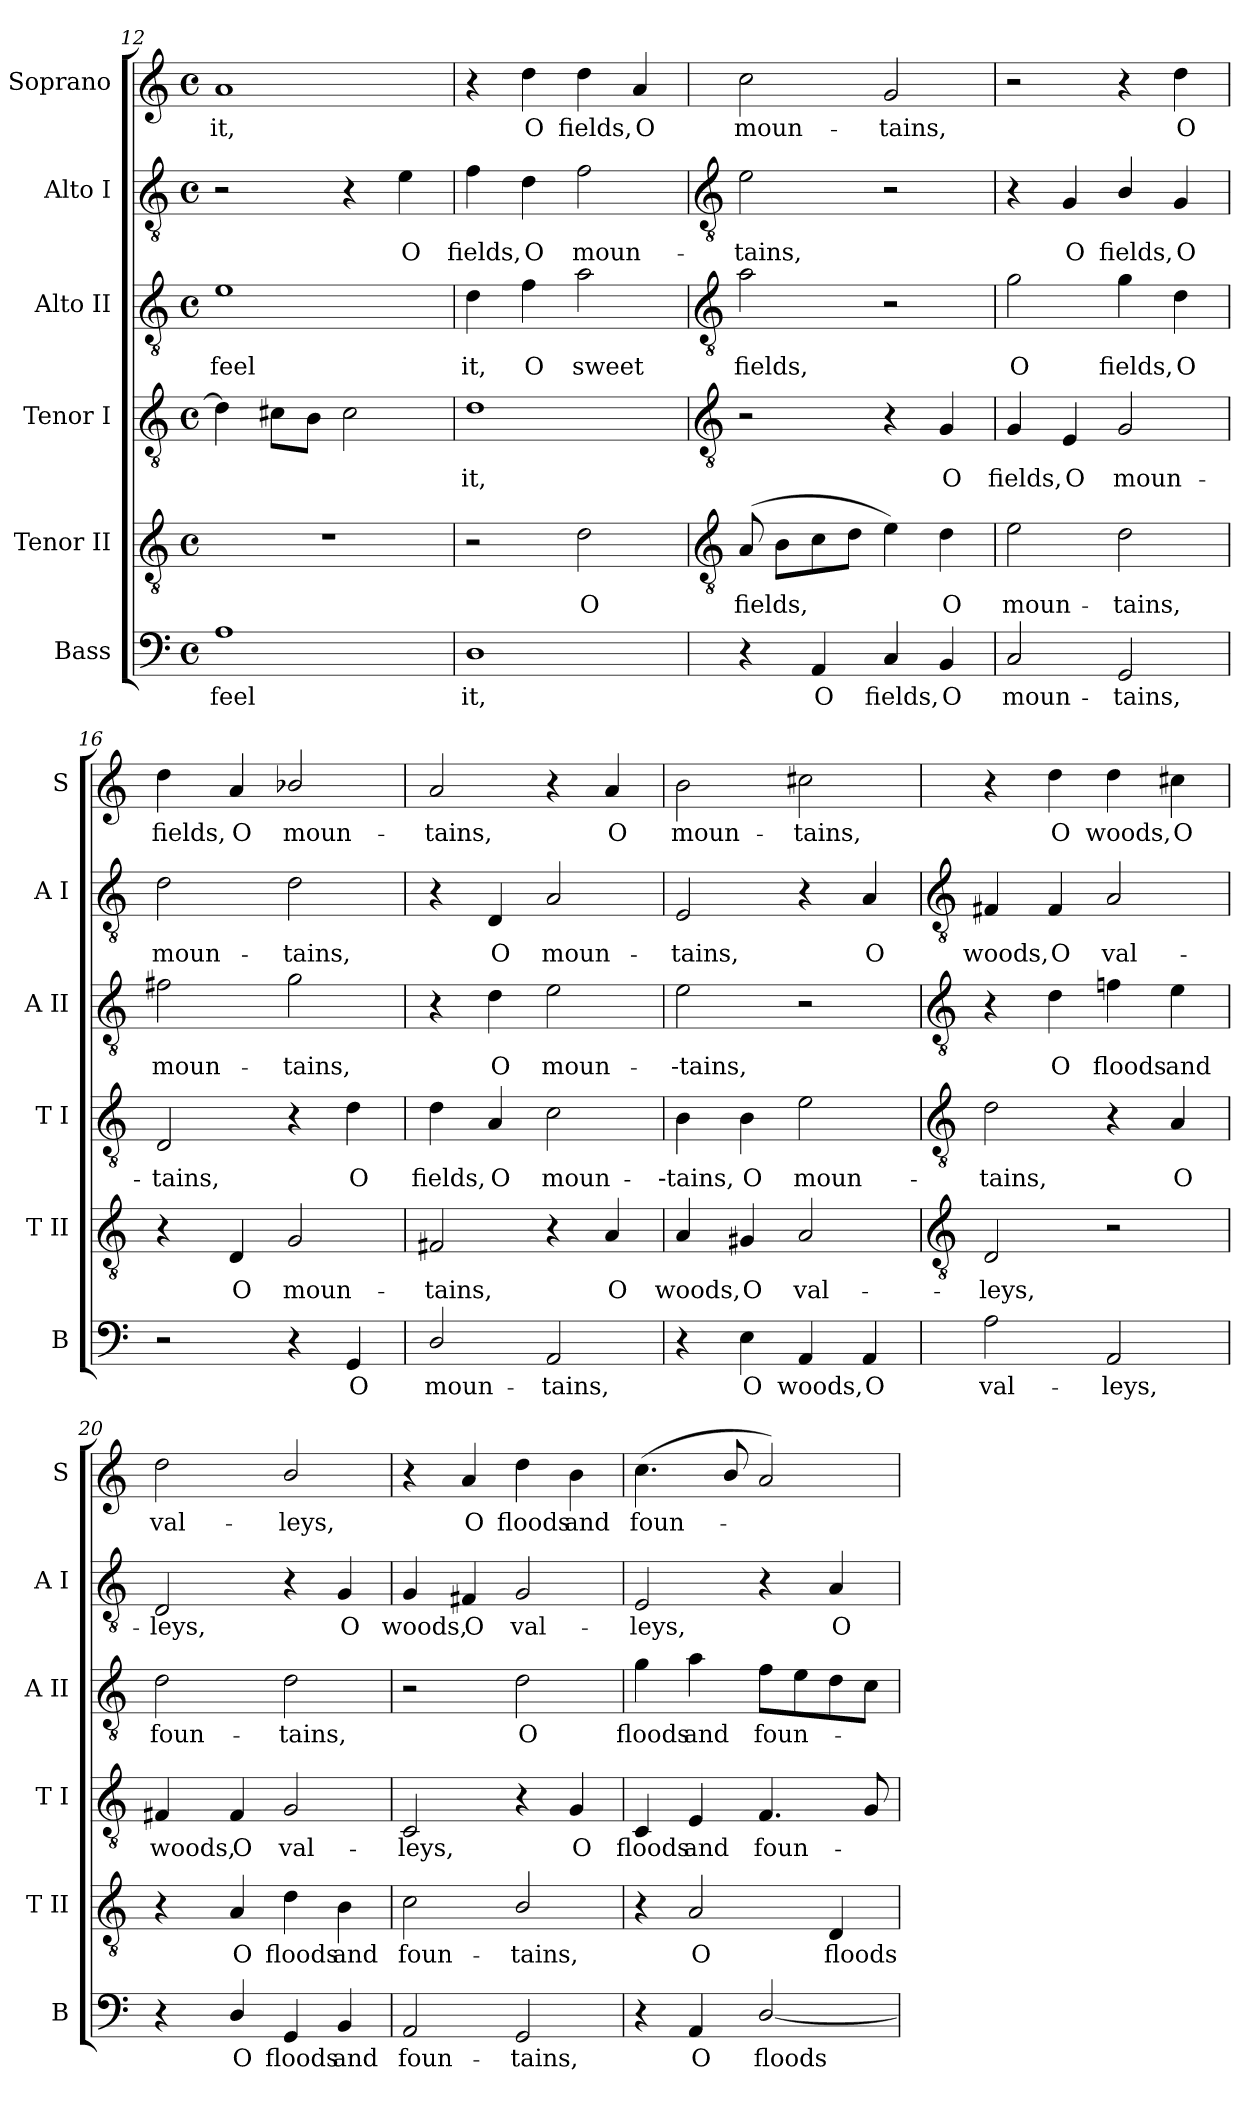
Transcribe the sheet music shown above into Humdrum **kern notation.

**kern	**text	**kern	**text	**kern	**text	**kern	**text	**kern	**text	**kern	**text
*part6	*part6	*part5	*part5	*part4	*part4	*part3	*part3	*part2	*part2	*part1	*part1
*staff6	*staff6	*staff5	*staff5	*staff4	*staff4	*staff3	*staff3	*staff2	*staff2	*staff1	*staff1
*I"Bass	*	*I"Tenor II	*	*I"Tenor I	*	*I"Alto II	*	*I"Alto I	*	*I"Soprano	*
*I'B	*	*I'T II	*	*I'T I	*	*I'A II	*	*I'A I	*	*I'S	*
*clefF4	*	*clefGv2	*	*clefGv2	*	*clefGv2	*	*clefGv2	*	*clefG2	*
*k[]	*	*k[]	*	*k[]	*	*k[]	*	*k[]	*	*k[]	*
*C:	*	*C:	*	*C:	*	*C:	*	*C:	*	*C:	*
*M4/4	*	*M4/4	*	*M4/4	*	*M4/4	*	*M4/4	*	*M4/4	*
*met(c)	*	*met(c)	*	*met(c)	*	*met(c)	*	*met(c)	*	*met(c)	*
=12	=12	=12	=12	=12	=12	=12	=12	=12	=12	=12	=12
!	!LO:LY:b	!	!	!	!	!	!LO:LY:b	!	!	!	!LO:LY:b
1A	feel	1r	.	4d]	.	1e	feel	2r	.	1a	it,
.	.	.	.	8c#XL	.	.	.	.	.	.	.
.	.	.	.	8BJ	.	.	.	.	.	.	.
.	.	.	.	2c#	.	.	.	4r	.	.	.
!	!	!	!	!	!	!	!	!	!LO:LY:b	!	!
.	.	.	.	.	.	.	.	4e	O	.	.
=13	=13	=13	=13	=13	=13	=13	=13	=13	=13	=13	=13
!	!LO:LY:b	!	!	!	!LO:LY:b	!	!LO:LY:b	!	!LO:LY:b	!	!
1D	it,	2r	.	1d	it,	4d	it,	4f	fields,	4r	.
!	!	!	!	!	!	!	!LO:LY:b	!	!LO:LY:b	!	!LO:LY:b
.	.	.	.	.	.	4f	O	4d	O	4dd	O
!	!	!	!LO:LY:b	!	!	!	!LO:LY:b	!	!LO:LY:b	!	!LO:LY:b
.	.	2d	O	.	.	2a	sweet	2f	moun-	4dd	fields,
!	!	!	!	!	!	!	!	!	!	!	!LO:LY:b
.	.	.	.	.	.	.	.	.	.	4a	O
!!LO:LB:g=z
=14	=14	=14	=14	=14	=14	=14	=14	=14	=14	=14	=14
*	*	*clefGv2	*	*clefGv2	*	*clefGv2	*	*clefGv2	*	*	*
!	!	!	!LO:LY:b	!	!	!	!LO:LY:b	!	!LO:LY:b	!	!LO:LY:b
4r	.	(>8A	fields,	2r	.	2a	fields,	2e	-tains,	2cc	moun-
.	.	8BL	.	.	.	.	.	.	.	.	.
!	!LO:LY:b	!	!	!	!	!	!	!	!	!	!
4AA	O	8c	.	.	.	.	.	.	.	.	.
.	.	8dJ	.	.	.	.	.	.	.	.	.
!	!LO:LY:b	!	!	!	!	!	!	!	!	!	!LO:LY:b
4C	fields,	4e)	.	4r	.	2r	.	2r	.	2g	-tains,
!	!LO:LY:b	!	!LO:LY:b	!	!LO:LY:b	!	!	!	!	!	!
4BB	O	4d	O	4G	O	.	.	.	.	.	.
=15	=15	=15	=15	=15	=15	=15	=15	=15	=15	=15	=15
!	!LO:LY:b	!	!LO:LY:b	!	!LO:LY:b	!	!LO:LY:b	!	!	!	!
2C	moun-	2e	moun-	4G	fields,	2g	O	4r	.	2r	.
!	!	!	!	!	!LO:LY:b	!	!	!	!LO:LY:b	!	!
.	.	.	.	4E	O	.	.	4G	O	.	.
!	!LO:LY:b	!	!LO:LY:b	!	!LO:LY:b	!	!LO:LY:b	!	!LO:LY:b	!	!
2GG	-tains,	2d	-tains,	2G	moun-	4g	fields,	4B/	fields,	4r	.
!	!	!	!	!	!	!	!LO:LY:b	!	!LO:LY:b	!	!LO:LY:b
.	.	.	.	.	.	4d	O	4G	O	4dd	O
=16	=16	=16	=16	=16	=16	=16	=16	=16	=16	=16	=16
!	!	!	!	!	!LO:LY:b	!	!LO:LY:b	!	!LO:LY:b	!	!LO:LY:b
2r	.	4r	.	2D	-tains,	2f#X	moun-	2d	moun-	4dd	fields,
!	!	!	!LO:LY:b	!	!	!	!	!	!	!	!LO:LY:b
.	.	4D	O	.	.	.	.	.	.	4a	O
!	!	!	!LO:LY:b	!	!	!	!LO:LY:b	!	!LO:LY:b	!	!LO:LY:b
4r	.	2G	moun-	4r	.	2g	-tains,	2d	-tains,	2b-X/	moun-
!	!LO:LY:b	!	!	!	!LO:LY:b	!	!	!	!	!	!
4GG	O	.	.	4d	O	.	.	.	.	.	.
=17	=17	=17	=17	=17	=17	=17	=17	=17	=17	=17	=17
!	!LO:LY:b	!	!LO:LY:b	!	!LO:LY:b	!	!	!	!	!	!LO:LY:b
2D/	moun-	2F#X	-tains,	4d	fields,	4r	.	4r	.	2a	-tains,
!	!	!	!	!	!LO:LY:b	!	!LO:LY:b	!	!LO:LY:b	!	!
.	.	.	.	4A	O	4d	O	4D	O	.	.
!	!LO:LY:b	!	!	!	!LO:LY:b	!	!LO:LY:b	!	!LO:LY:b	!	!
2AA	-tains,	4r	.	2c	moun-	2e	moun-	2A	moun-	4r	.
!	!	!	!LO:LY:b	!	!	!	!	!	!	!	!LO:LY:b
.	.	4A	O	.	.	.	.	.	.	4a	O
=18	=18	=18	=18	=18	=18	=18	=18	=18	=18	=18	=18
!	!	!	!LO:LY:b	!	!LO:LY:b	!	!LO:LY:b	!	!LO:LY:b	!	!LO:LY:b
4r	.	4A	woods,	4B	--tains,	2e	--tains,	2E	-tains,	2b	moun-
!	!LO:LY:b	!	!LO:LY:b	!	!LO:LY:b	!	!	!	!	!	!
4E	O	4G#X	O	4B	O	.	.	.	.	.	.
!	!LO:LY:b	!	!LO:LY:b	!	!LO:LY:b	!	!	!	!	!	!LO:LY:b
4AA	woods,	2A	val-	2e	moun-	2r	.	4r	.	2cc#X	-tains,
!	!LO:LY:b	!	!	!	!	!	!	!	!LO:LY:b	!	!
4AA	O	.	.	.	.	.	.	4A	O	.	.
!!LO:LB:g=z
=19	=19	=19	=19	=19	=19	=19	=19	=19	=19	=19	=19
*	*	*clefGv2	*	*clefGv2	*	*clefGv2	*	*clefGv2	*	*	*
!	!LO:LY:b	!	!LO:LY:b	!	!LO:LY:b	!	!	!	!LO:LY:b	!	!
2A	val-	2D	-leys,	2d	-tains,	4r	.	4F#X	woods,	4r	.
!	!	!	!	!	!	!	!LO:LY:b	!	!LO:LY:b	!	!LO:LY:b
.	.	.	.	.	.	4d	O	4F#	O	4dd	O
!	!LO:LY:b	!	!	!	!	!	!LO:LY:b	!	!LO:LY:b	!	!LO:LY:b
2AA	-leys,	2r	.	4r	.	4fn	floods	2A	val-	4dd	woods,
!	!	!	!	!	!LO:LY:b	!	!LO:LY:b	!	!	!	!LO:LY:b
.	.	.	.	4A	O	4e	and	.	.	4cc#X	O
=20	=20	=20	=20	=20	=20	=20	=20	=20	=20	=20	=20
!	!	!	!	!	!LO:LY:b	!	!LO:LY:b	!	!LO:LY:b	!	!LO:LY:b
4r	.	4r	.	4F#X	woods,	2d	foun-	2D	-leys,	2dd	val-
!	!LO:LY:b	!	!LO:LY:b	!	!LO:LY:b	!	!	!	!	!	!
4D/	O	4A	O	4F#	O	.	.	.	.	.	.
!	!LO:LY:b	!	!LO:LY:b	!	!LO:LY:b	!	!LO:LY:b	!	!	!	!LO:LY:b
4GG	floods	4d	floods	2G	val-	2d	-tains,	4r	.	2b/	-leys,
!	!LO:LY:b	!	!LO:LY:b	!	!	!	!	!	!LO:LY:b	!	!
4BB	and	4B	and	.	.	.	.	4G	O	.	.
=21	=21	=21	=21	=21	=21	=21	=21	=21	=21	=21	=21
!	!LO:LY:b	!	!LO:LY:b	!	!LO:LY:b	!	!	!	!LO:LY:b	!	!
2AA	foun-	2c	foun-	2C	-leys,	2r	.	4G	woods,	4r	.
!	!	!	!	!	!	!	!	!	!LO:LY:b	!	!LO:LY:b
.	.	.	.	.	.	.	.	4F#X	O	4a	O
!	!LO:LY:b	!	!LO:LY:b	!	!	!	!LO:LY:b	!	!LO:LY:b	!	!LO:LY:b
2GG	-tains,	2B/	-tains,	4r	.	2d	O	2G	val-	4dd	floods
!	!	!	!	!	!LO:LY:b	!	!	!	!	!	!LO:LY:b
.	.	.	.	4G	O	.	.	.	.	4b	and
=22	=22	=22	=22	=22	=22	=22	=22	=22	=22	=22	=22
!	!	!	!	!	!LO:LY:b	!	!LO:LY:b	!	!LO:LY:b	!	!LO:LY:b
4r	.	4r	.	4C	floods	4g	floods	2E	-leys,	(<4.cc	foun-
!	!LO:LY:b	!	!LO:LY:b	!	!LO:LY:b	!	!LO:LY:b	!	!	!	!
4AA	O	2A	O	4E	and	4a	and	.	.	.	.
.	.	.	.	.	.	.	.	.	.	8b/	.
!	!LO:LY:b	!	!	!	!LO:LY:b	!	!LO:LY:b	!	!	!	!
[2D/	floods	.	.	4.F	foun-	8fL	foun-	4r	.	2a)	.
.	.	.	.	.	.	8e	.	.	.	.	.
!	!	!	!LO:LY:b	!	!	!	!	!	!LO:LY:b	!	!
.	.	4D	floods	.	.	8d	.	4A	O	.	.
.	.	.	.	8G	.	8cJ	.	.	.	.	.
=	=	=	=	=	=	=	=	=	=	=	=
*-	*-	*-	*-	*-	*-	*-	*-	*-	*-	*-	*-
